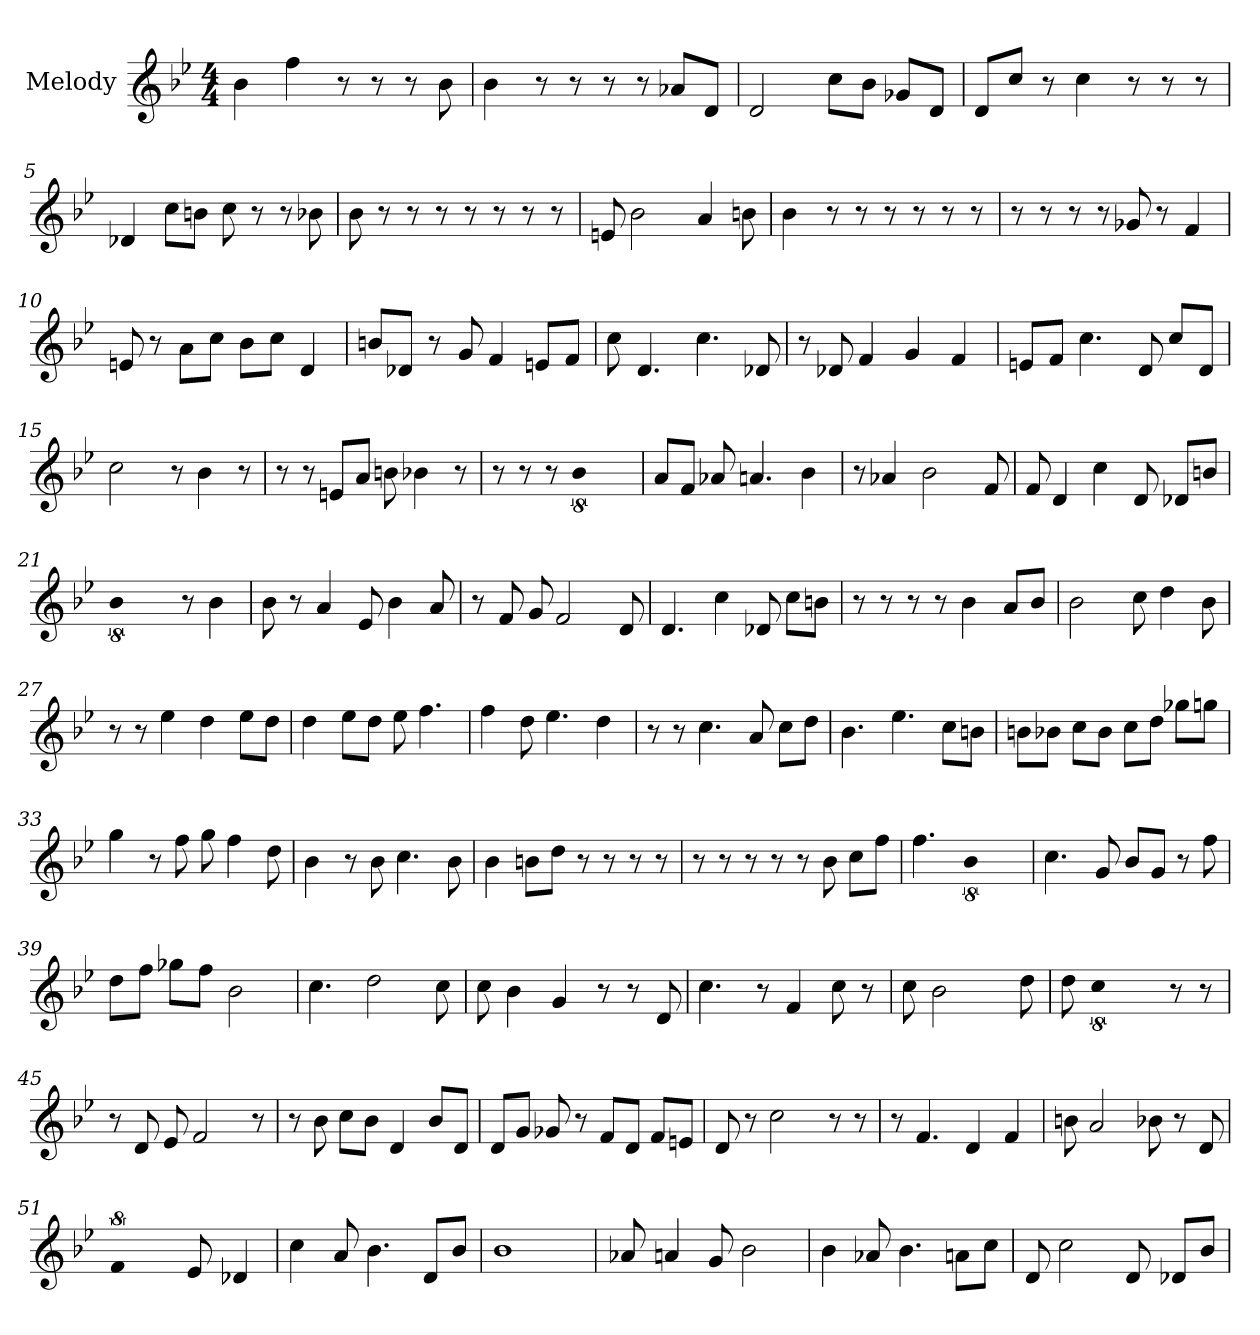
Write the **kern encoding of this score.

**kern
*part1
*staff1
*I"Melody
*clefG2
*k[b-e-]
*B-:
*M4/4
*MM99
=1
4b-
4ff
8r
8r
8r
8b-
=2
4b-
8r
8r
8r
8r
8a-/L
8d/J
=3
2d
8cc\L
8b-\J
8g-/L
8d/J
=4
8d/L
8cc/J
8r
4cc
8r
8r
8r
=5
4d-
8cc\L
8b\J
8cc
8r
8r
8b-
=6
8b-
8r
8r
8r
8r
8r
8r
8r
=7
8e
2b-
4a
8b
=8
4b-
8r
8r
8r
8r
8r
8r
=9
8r
8r
8r
8r
8g-
8r
4f
=10
8e
8r
8a\L
8cc\J
8b-\L
8cc\J
4d
=11
8b/L
8d-/J
8r
8g
4f
8e/L
8f/J
=12
8cc
4.d
4.cc
8d-
=13
8r
8d-
4f
4g
4f
=14
8e/L
8f/J
4.cc
8d
8cc/L
8d/J
=15
2cc
8r
4b-
8r
=16
8r
8r
8e/L
8a/J
8b
4b-
8r
=17
8r
8r
8r
!LO:N:vis=2
8%5b-
=18
8a/L
8f/J
8a-
4.a
4b-
=19
8r
4a-
2b-
8f
=20
8f
4d
4cc
8d
8d-/L
8b/J
=21
!LO:N:vis=2
8%5b-
8r
4b-
=22
8b-
8r
4a
8e-
4b-
8a
=23
8r
8f
8g
2f
8d
=24
4.d
4cc
8d-
8cc\L
8b\J
=25
8r
8r
8r
8r
4b-
8a/L
8b-/J
=26
2b-
8cc
4dd
8b-
=27
8r
8r
4ee-
4dd
8ee-\L
8dd\J
=28
4dd
8ee-\L
8dd\J
8ee-
4.ff
=29
4ff
8dd
4.ee-
4dd
=30
8r
8r
4.cc
8a
8cc\L
8dd\J
=31
4.b-
4.ee-
8cc\L
8b\J
=32
8b\L
8b-\J
8cc\L
8b-\J
8cc\L
8dd\J
8gg-\L
8gg\J
=33
4gg
8r
8ff
8gg
4ff
8dd
=34
4b-
8r
8b-
4.cc
8b-
=35
4b-
8b\L
8dd\J
8r
8r
8r
8r
=36
8r
8r
8r
8r
8r
8b-
8cc\L
8ff\J
=37
4.ff
!LO:N:vis=2
8%5b-
=38
4.cc
8g
8b-/L
8g/J
8r
8ff
=39
8dd\L
8ff\J
8gg-\L
8ff\J
2b-
=40
4.cc
2dd
8cc
=41
8cc
4b-
4g
8r
8r
8d
=42
4.cc
8r
4f
8cc
8r
=43
8cc
!LO:N:vis=2
2.b-
8dd
=44
8dd
!LO:N:vis=2
8%5cc
8r
8r
=45
8r
8d
8e-
2f
8r
=46
8r
8b-
8cc\L
8b-\J
4d
8b-/L
8d/J
=47
8d/L
8g/J
8g-
8r
8f/L
8d/J
8f/L
8e/J
=48
8d
8r
2cc
8r
8r
=49
8r
4.f
4d
4f
=50
8b
2a
8b-
8r
8d
=51
!LO:N:vis=2
8%5f
8e-
4d-
=52
4cc
8a
4.b-
8d/L
8b-/J
=53
1b-
=54
8a-
4a
8g
2b-
=55
4b-
8a-
4.b-
8a\L
8cc\J
=56
8d
2cc
8d
8d-/L
8b-/J
=
*-
